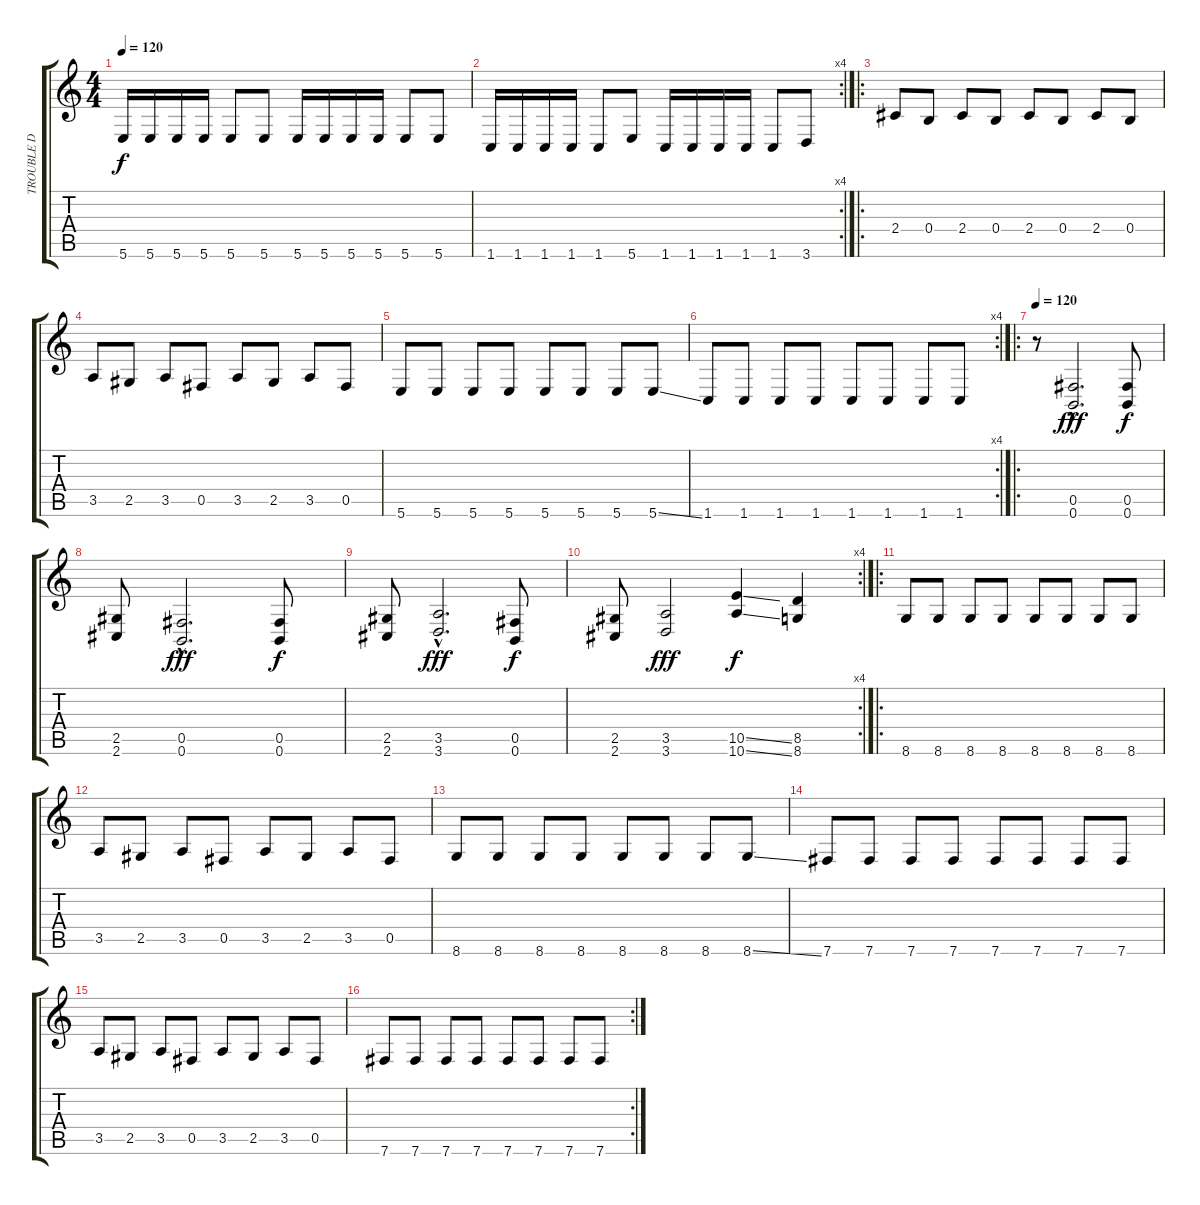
\track ("TROUBLE D" "TROUBLE D") {instrument electricbassfinger}
\staff {score tabs}
\tuning (Db4 Ab3 E3 B2 Gb2 B1) {hide}
\ts (4 4)
\tempo 120
\clef g2
\ks c
5.6.16{dy f} 5.6.16 5.6.16 5.6.16 5.6.8 5.6.8 5.6.16 5.6.16 5.6.16 5.6.16 5.6.8 5.6.8 |
\rc 4
1.6.16 1.6.16 1.6.16 1.6.16 1.6.8 5.6.8 1.6.16 1.6.16 1.6.16 1.6.16 1.6.8 3.6.8 |
\ro
2.4.8 0.4.8 2.4.8 0.4.8 2.4.8 0.4.8 2.4.8 0.4.8 |
3.5.8 2.5.8 3.5.8 0.5.8 3.5.8 2.5.8 3.5.8 0.5.8 |
5.6.8 5.6.8 5.6.8 5.6.8 5.6.8 5.6.8 5.6.8 5.6{ss}.8 |
\rc 4
1.6.8 1.6.8 1.6.8 1.6.8 1.6.8 1.6.8 1.6.8 1.6.8 |
\ro
\tempo 120
r.8 (0.5{hac} 0.6{hac}).2{d dy fff} (0.5 0.6).8{dy f} |
(2.5 2.6).8 (0.5{hac} 0.6{hac}).2{d dy fff} (0.5 0.6).8{dy f} |
(2.5 2.6).8 (3.5{hac} 3.6{hac}).2{d dy fff} (0.5 0.6).8{dy f} |
\rc 4
(2.5 2.6).8 (3.5 3.6).2{dy fff} (10.5{ss} 10.6{ss}).4{dy f} (8.5 8.6).4 |
\ro
8.6.8 8.6.8 8.6.8 8.6.8 8.6.8 8.6.8 8.6.8 8.6.8 |
3.5.8 2.5.8 3.5.8 0.5.8 3.5.8 2.5.8 3.5.8 0.5.8 |
8.6.8 8.6.8 8.6.8 8.6.8 8.6.8 8.6.8 8.6.8 8.6{ss}.8 |
7.6.8 7.6.8 7.6.8 7.6.8 7.6.8 7.6.8 7.6.8 7.6.8 |
3.5.8 2.5.8 3.5.8 0.5.8 3.5.8 2.5.8 3.5.8 0.5.8 |
\rc 2
7.6.8 7.6.8 7.6.8 7.6.8 7.6.8 7.6.8 7.6.8 7.6.8
